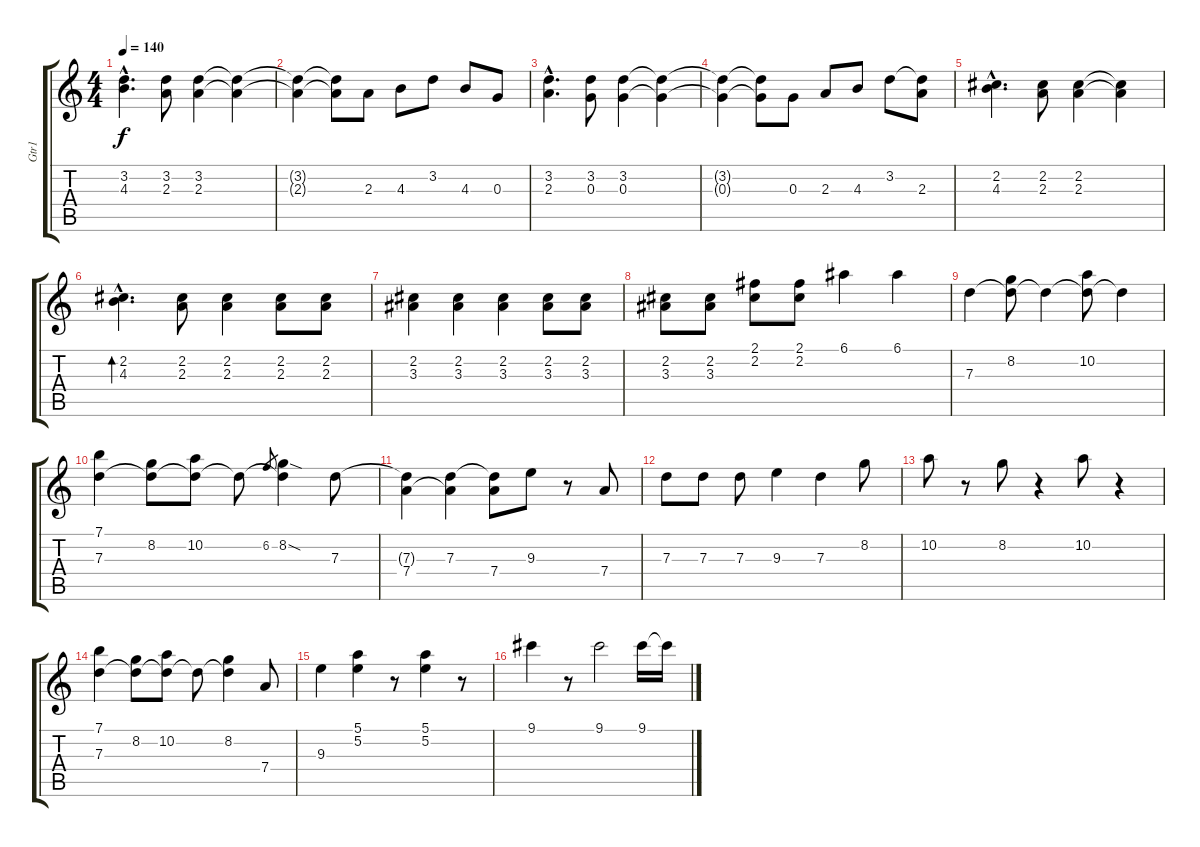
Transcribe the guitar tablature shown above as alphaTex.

\track ("Gtr1" "Gtr1") {instrument distortionguitar}
\staff {score tabs}
\tuning (E4 B3 G3 D3 A2 E2) {hide}
\ts (4 4)
\tempo 140
\clef g2
\ks c
(3.2{hac} 4.3{hac}).4{d dy f} (3.2 2.3).8 (3.2 2.3).4 (3.2{t} 2.3{t}).4 |
(3.2{t} 2.3{t}).4 (3.2{t} 2.3{t}).8 2.3.8 4.3.8 3.2.8 4.3.8 0.3.8 |
(3.2{hac} 2.3{hac}).4{d} (3.2 0.3).8 (3.2 0.3).4 (3.2{t} 0.3{t}).4 |
(3.2{t} 0.3{t}).4 (3.2{t} 0.3{t}).8 0.3.8 2.3.8 4.3.8 3.2.8 (3.2{t} 2.3).8 |
(2.2{hac} 4.3{hac}).4{d} (2.2 2.3).8 (2.2 2.3).4 (2.2{t} 2.3{t}).4 |
(2.2{hac} 4.3{hac}).4{d bd 480} (2.2 2.3).8 (2.2 2.3).4 (2.2 2.3).8 (2.2 2.3).8 |
(2.2 3.3).4 (2.2 3.3).4 (2.2 3.3).4 (2.2 3.3).8 (2.2 3.3).8 |
(2.2 3.3).8 (2.2 3.3).8 (2.1 2.2).8 (2.1 2.2).8 6.1.4 6.1.4 |
7.3.4{instrument electricguitarjazz} (8.2 7.3{t}).8 7.3{t}.4 (10.2 7.3{t}).8 7.3{t}.4 |
(7.1 7.3).4 (8.2 7.3{t}).8 (10.2 7.3{t}).8 7.3{t}.8 6.2.8{gr} (8.2{sod} 7.3{t}).4 7.3.8 |
(7.3{t} 7.4).4 (7.3 7.4{t}).4 (7.3{t} 7.4).8 9.3.8 r.8 7.4.8 |
7.3.8 7.3.8 7.3.8 9.3.4 7.3.4 8.2.8 |
10.2.8 r.8 8.2.8 r.4 10.2.8 r.4 |
(7.1 7.3).4 (8.2 7.3{t}).8 (10.2 7.3{t}).8 7.3{t}.8 (8.2 7.3{t}).4 7.4.8 |
9.3.4 (5.1 5.2).4 r.8 (5.1 5.2).4 r.8 |
9.1.4 r.8 9.1.2 9.1.16 9.1{t}.16
